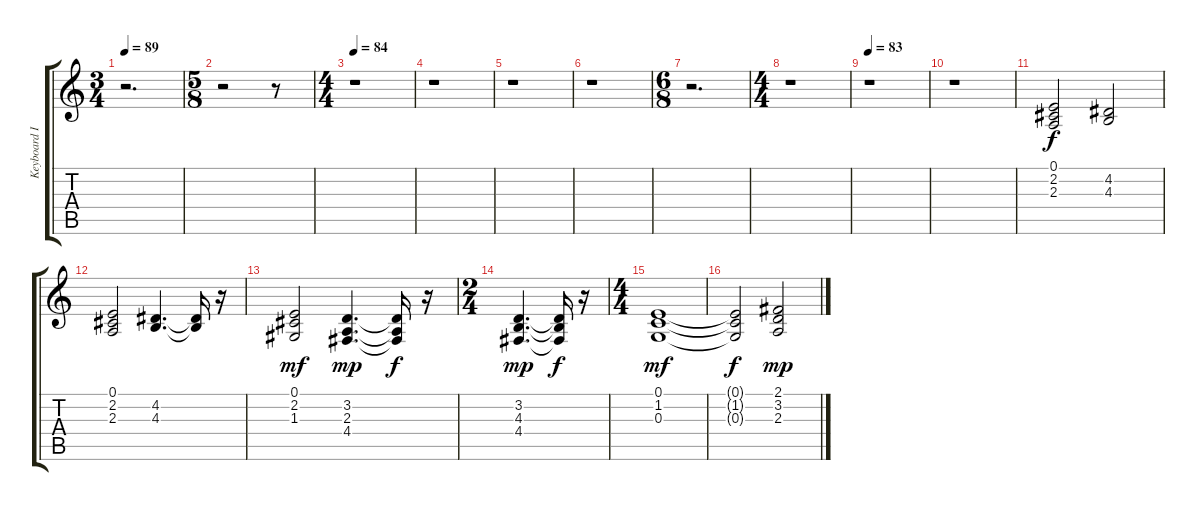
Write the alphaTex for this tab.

\track ("Keyboard II" "Keyboard I") {instrument choiraahs}
\staff {score tabs}
\tuning (E4 B3 G3 D3 A2 E2) {hide}
\ts (3 4)
\tempo 89
\clef g2
\ks c
r.2{d dy f} |
\ts (5 8)
r.2 r.8 |
\ts (4 4)
\tempo 84
r.1 |
r.1 |
r.1 |
r.1 |
\ts (6 8)
r.2{d} |
\ts (4 4)
r.1 |
\tempo 83
r.1 |
r.1 |
(0.1 2.2 2.3).2 (4.2 4.3).2 |
(0.1 2.2 2.3).2 (4.2 4.3).4{d} (4.2{t} 4.3{t}).16 r.16 |
(0.1 2.2 1.3).2{dy mf} (3.2 2.3 4.4).4{d dy mp} (3.2{t} 2.3{t} 4.4{t}).16{dy f} r.16 |
\ts (2 4)
(3.2 4.3 4.4).4{d dy mp} (3.2{t} 4.3{t} 4.4{t}).16{dy f} r.16 |
\ts (4 4)
(0.1 1.2 0.3).1{dy mf} |
(0.1{t} 1.2{t} 0.3{t}).2{dy f} (2.1 3.2 2.3).2{dy mp}
